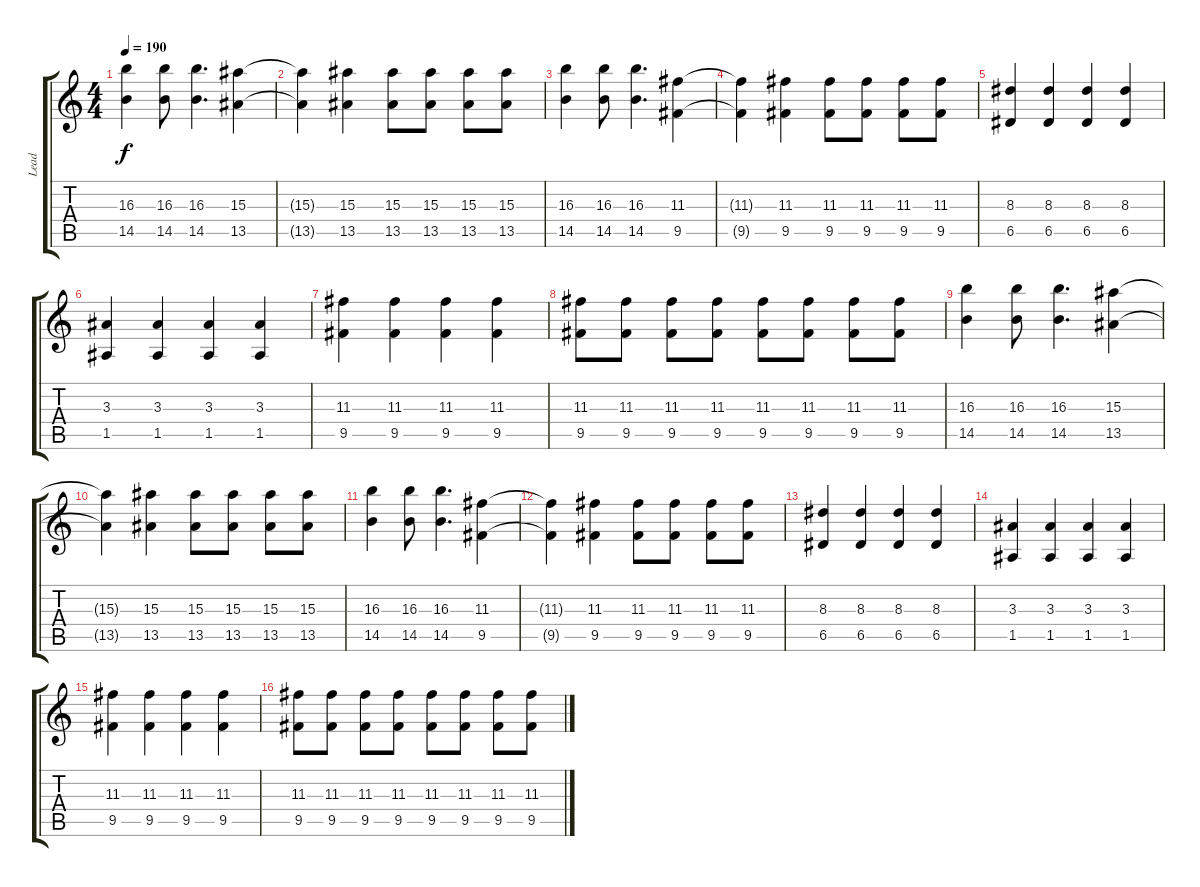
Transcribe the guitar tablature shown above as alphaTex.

\track ("Lead" "Lead") {instrument acousticguitarsteel}
\staff {score tabs}
\tuning (E4 B3 G3 D3 A2 E2) {hide}
\ts (4 4)
\tempo 190
\clef g2
\ks c
(16.3 14.5).4{dy f} (16.3 14.5).8 (16.3 14.5).4{d} (15.3 13.5).4 |
(15.3{t} 13.5{t}).4 (15.3 13.5).4 (15.3 13.5).8 (15.3 13.5).8 (15.3 13.5).8 (15.3 13.5).8 |
(16.3 14.5).4 (16.3 14.5).8 (16.3 14.5).4{d} (11.3 9.5).4 |
(11.3{t} 9.5{t}).4 (11.3 9.5).4 (11.3 9.5).8 (11.3 9.5).8 (11.3 9.5).8 (11.3 9.5).8 |
(8.3 6.5).4 (8.3 6.5).4 (8.3 6.5).4 (8.3 6.5).4 |
(3.3 1.5).4 (3.3 1.5).4 (3.3 1.5).4 (3.3 1.5).4 |
(11.3 9.5).4 (11.3 9.5).4 (11.3 9.5).4 (11.3 9.5).4 |
(11.3 9.5).8 (11.3 9.5).8 (11.3 9.5).8 (11.3 9.5).8 (11.3 9.5).8 (11.3 9.5).8 (11.3 9.5).8 (11.3 9.5).8 |
(16.3 14.5).4 (16.3 14.5).8 (16.3 14.5).4{d} (15.3 13.5).4 |
(15.3{t} 13.5{t}).4 (15.3 13.5).4 (15.3 13.5).8 (15.3 13.5).8 (15.3 13.5).8 (15.3 13.5).8 |
(16.3 14.5).4 (16.3 14.5).8 (16.3 14.5).4{d} (11.3 9.5).4 |
(11.3{t} 9.5{t}).4 (11.3 9.5).4 (11.3 9.5).8 (11.3 9.5).8 (11.3 9.5).8 (11.3 9.5).8 |
(8.3 6.5).4 (8.3 6.5).4 (8.3 6.5).4 (8.3 6.5).4 |
(3.3 1.5).4 (3.3 1.5).4 (3.3 1.5).4 (3.3 1.5).4 |
(11.3 9.5).4 (11.3 9.5).4 (11.3 9.5).4 (11.3 9.5).4 |
(11.3 9.5).8 (11.3 9.5).8 (11.3 9.5).8 (11.3 9.5).8 (11.3 9.5).8 (11.3 9.5).8 (11.3 9.5).8 (11.3 9.5).8
